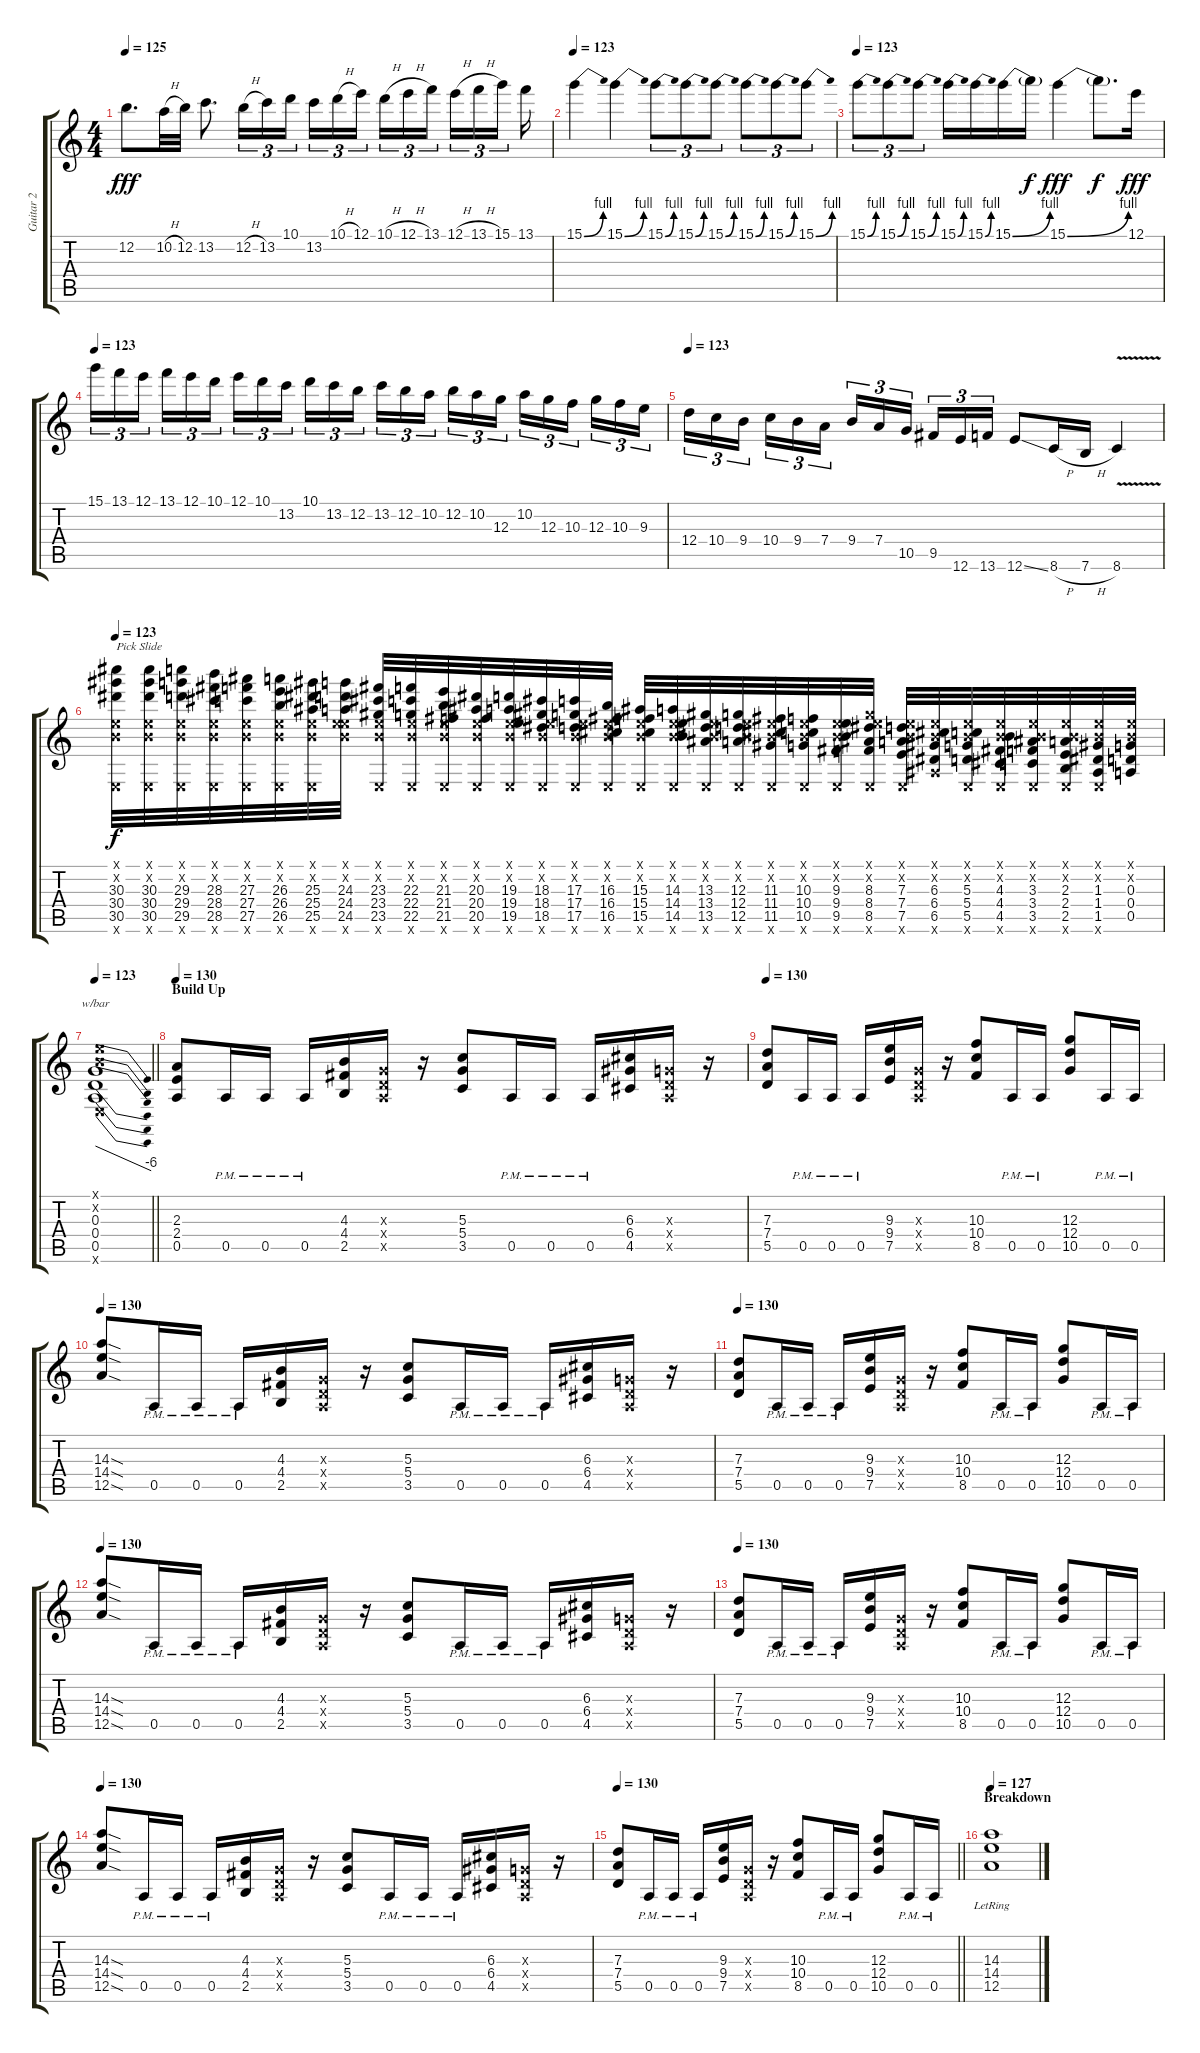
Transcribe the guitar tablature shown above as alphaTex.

\track ("Guitar 2" "Guitar 2") {instrument distortionguitar}
\staff {score tabs}
\tuning (E4 B3 G3 D3 A2 E2) {hide}
\ts (4 4)
\tempo 125
\clef g2
\ks c
12.2.8{d dy fff} 10.2{h}.32 12.2.32 13.2.8{d} 12.2{h}.16{tu (3 2)} 13.2.16{tu (3 2)} 10.1.16{tu (3 2) beam splitsecondary} 13.2.16{tu (3 2)} 10.1{h}.16{tu (3 2)} 12.1.16{tu (3 2) beam splitsecondary} 10.1{h}.16{tu (3 2)} 12.1{h}.16{tu (3 2)} 13.1.16{tu (3 2) beam splitsecondary} 12.1{h}.16{tu (3 2)} 13.1{h}.16{tu (3 2)} 15.1.16{tu (3 2) beam splitsecondary} 13.1.16 |
\tempo 123
15.1{be (bend 0 0 60 4)}.4 15.1{be (bend 0 0 60 4)}.4 15.1{be (bend 0 0 60 4)}.8{tu (3 2)} 15.1{be (bend 0 0 60 4)}.8{tu (3 2)} 15.1{be (bend 0 0 60 4)}.8{tu (3 2)} 15.1{be (bend 0 0 60 4)}.8{tu (3 2)} 15.1{be (bend 0 0 60 4)}.8{tu (3 2)} 15.1{be (bend 0 0 60 4)}.8{tu (3 2)} |
\tempo 123
15.1{be (bend 0 0 60 4)}.8{tu (3 2)} 15.1{be (bend 0 0 60 4)}.8{tu (3 2)} 15.1{be (bend 0 0 60 4)}.8{tu (3 2)} 15.1{be (bend 0 0 60 4)}.16 15.1{be (bend 0 0 60 4)}.16 15.1{be (bend 0 0 60 4)}.16 15.1{t}.16{dy f} 15.1{be (bend 0 0 60 4)}.4{dy fff} 15.1{t}.8{d dy f} 12.1.16{dy fff} |
\tempo 123
15.1.16{tu (3 2)} 13.1.16{tu (3 2)} 12.1.16{tu (3 2) beam splitsecondary} 13.1.16{tu (3 2)} 12.1.16{tu (3 2)} 10.1.16{tu (3 2)} 12.1.16{tu (3 2)} 10.1.16{tu (3 2)} 13.2.16{tu (3 2) beam splitsecondary} 10.1.16{tu (3 2)} 13.2.16{tu (3 2)} 12.2.16{tu (3 2)} 13.2.16{tu (3 2)} 12.2.16{tu (3 2)} 10.2.16{tu (3 2) beam splitsecondary} 12.2.16{tu (3 2)} 10.2.16{tu (3 2)} 12.3.16{tu (3 2)} 10.2.16{tu (3 2)} 12.3.16{tu (3 2)} 10.3.16{tu (3 2) beam splitsecondary} 12.3.16{tu (3 2)} 10.3.16{tu (3 2)} 9.3.16{tu (3 2)} |
\tempo 123
12.4.16{tu (3 2)} 10.4.16{tu (3 2)} 9.4.16{tu (3 2) beam splitsecondary} 10.4.16{tu (3 2)} 9.4.16{tu (3 2)} 7.4.16{tu (3 2)} 9.4.16{tu (3 2)} 7.4.16{tu (3 2)} 10.5.16{tu (3 2) beam splitsecondary} 9.5.16{tu (3 2)} 12.6.16{tu (3 2)} 13.6.16{tu (3 2)} 12.6{ss}.8 8.6{h}.16 7.6{h}.16 8.6{v}.4 |
\tempo 123
(0.1{x} 0.2{x} 30.3 30.4 30.5 0.6{x}).32{txt "Pick Slide" dy f} (0.1{x} 0.2{x} 30.3 30.4 30.5 0.6{x}).32 (0.1{x} 0.2{x} 29.3 29.4 29.5 0.6{x}).32 (0.1{x} 0.2{x} 28.3 28.4 28.5 0.6{x}).32 (0.1{x} 0.2{x} 27.3 27.4 27.5 0.6{x}).32 (0.1{x} 0.2{x} 26.3 26.4 26.5 0.6{x}).32 (0.1{x} 0.2{x} 25.3 25.4 25.5 0.6{x}).32 (0.1{x} 0.2{x} 24.3 24.4 24.5 24.6{x}).32 (0.1{x} 0.2{x} 23.3 23.4 23.5 0.6{x}).32 (0.1{x} 0.2{x} 22.3 22.4 22.5 0.6{x}).32 (0.1{x} 0.2{x} 21.3 21.4 21.5 0.6{x}).32 (0.1{x} 0.2{x} 20.3 20.4 20.5 0.6{x}).32 (0.1{x} 0.2{x} 19.3 19.4 19.5 0.6{x}).32 (0.1{x} 0.2{x} 18.3 18.4 18.5 0.6{x}).32 (0.1{x} 0.2{x} 17.3 17.4 17.5 0.6{x}).32 (0.1{x} 0.2{x} 16.3 16.4 16.5 0.6{x}).32 (0.1{x} 0.2{x} 15.3 15.4 15.5 0.6{x}).32 (0.1{x} 0.2{x} 14.3 14.4 14.5 0.6{x}).32 (0.1{x} 0.2{x} 13.3 13.4 13.5 0.6{x}).32 (0.1{x} 0.2{x} 12.3 12.4 12.5 0.6{x}).32 (0.1{x} 0.2{x} 11.3 11.4 11.5 0.6{x}).32 (0.1{x} 0.2{x} 10.3 10.4 10.5 0.6{x}).32 (0.1{x} 0.2{x} 9.3 9.4 9.5 0.6{x}).32 (0.1{x} 8.2{x} 8.3 8.4 8.5 0.6{x}).32 (0.1{x} 0.2{x} 7.3 7.4 7.5 0.6{x}).32 (0.1{x} 0.2{x} 6.3 6.4 6.5 6.6{x}).32 (0.1{x} 0.2{x} 5.3 5.4 5.5 0.6{x}).32 (0.1{x} 0.2{x} 4.3 4.4 4.5 0.6{x}).32 (0.1{x} 0.2{x} 3.3 3.4 3.5 0.6{x}).32 (0.1{x} 0.2{x} 2.3 2.4 2.5 0.6{x}).32 (0.1{x} 0.2{x} 1.3 1.4 1.5 0.6{x}).32 (0.1{x} 0.2{x} 0.3 0.4 0.5).32 |
\tempo 123
\barLineRight lightlight
(0.1{x} 0.2{x} 0.3 0.4 0.5 0.6{x}).1{tbe (dive default 0 0 60 -24)} |
\section ("" "Build Up")
\tempo 130
(2.3 2.4 0.5).8 0.5{pm}.16 0.5{pm}.16 0.5{pm}.16 (4.3 4.4 2.5).16 (0.3{x} 0.4{x} 0.5{x}).16 r.16 (5.3 5.4 3.5).8 0.5{pm}.16 0.5{pm}.16 0.5{pm}.16 (6.3 6.4 4.5).16 (0.3{x} 0.4{x} 0.5{x}).16 r.16 |
\tempo 130
(7.3 7.4 5.5).8 0.5{pm}.16 0.5{pm}.16 0.5{pm}.16 (9.3 9.4 7.5).16 (0.3{x} 0.4{x} 0.5{x}).16 r.16 (10.3 10.4 8.5).8 0.5{pm}.16 0.5{pm}.16 (12.3 12.4 10.5).8 0.5{pm}.16 0.5{pm}.16 |
\tempo 130
(14.3{sod} 14.4{sod} 12.5{sod}).8 0.5{pm}.16 0.5{pm}.16 0.5{pm}.16 (4.3 4.4 2.5).16 (0.3{x} 0.4{x} 0.5{x}).16 r.16 (5.3 5.4 3.5).8 0.5{pm}.16 0.5{pm}.16 0.5{pm}.16 (6.3 6.4 4.5).16 (0.3{x} 0.4{x} 0.5{x}).16 r.16 |
\tempo 130
(7.3 7.4 5.5).8 0.5{pm}.16 0.5{pm}.16 0.5{pm}.16 (9.3 9.4 7.5).16 (0.3{x} 0.4{x} 0.5{x}).16 r.16 (10.3 10.4 8.5).8 0.5{pm}.16 0.5{pm}.16 (12.3 12.4 10.5).8 0.5{pm}.16 0.5{pm}.16 |
\tempo 130
(14.3{sod} 14.4{sod} 12.5{sod}).8 0.5{pm}.16 0.5{pm}.16 0.5{pm}.16 (4.3 4.4 2.5).16 (0.3{x} 0.4{x} 0.5{x}).16 r.16 (5.3 5.4 3.5).8 0.5{pm}.16 0.5{pm}.16 0.5{pm}.16 (6.3 6.4 4.5).16 (0.3{x} 0.4{x} 0.5{x}).16 r.16 |
\tempo 130
(7.3 7.4 5.5).8 0.5{pm}.16 0.5{pm}.16 0.5{pm}.16 (9.3 9.4 7.5).16 (0.3{x} 0.4{x} 0.5{x}).16 r.16 (10.3 10.4 8.5).8 0.5{pm}.16 0.5{pm}.16 (12.3 12.4 10.5).8 0.5{pm}.16 0.5{pm}.16 |
\tempo 130
(14.3{sod} 14.4{sod} 12.5{sod}).8 0.5{pm}.16 0.5{pm}.16 0.5{pm}.16 (4.3 4.4 2.5).16 (0.3{x} 0.4{x} 0.5{x}).16 r.16 (5.3 5.4 3.5).8 0.5{pm}.16 0.5{pm}.16 0.5{pm}.16 (6.3 6.4 4.5).16 (0.3{x} 0.4{x} 0.5{x}).16 r.16 |
\tempo 130
\barLineRight lightlight
(7.3 7.4 5.5).8 0.5{pm}.16 0.5{pm}.16 0.5{pm}.16 (9.3 9.4 7.5).16 (0.3{x} 0.4{x} 0.5{x}).16 r.16 (10.3 10.4 8.5).8 0.5{pm}.16 0.5{pm}.16 (12.3 12.4 10.5).8 0.5{pm}.16 0.5{pm}.16 |
\section ("" "Breakdown")
\tempo 127
(14.3{lr} 14.4{lr} 12.5{lr}).1
